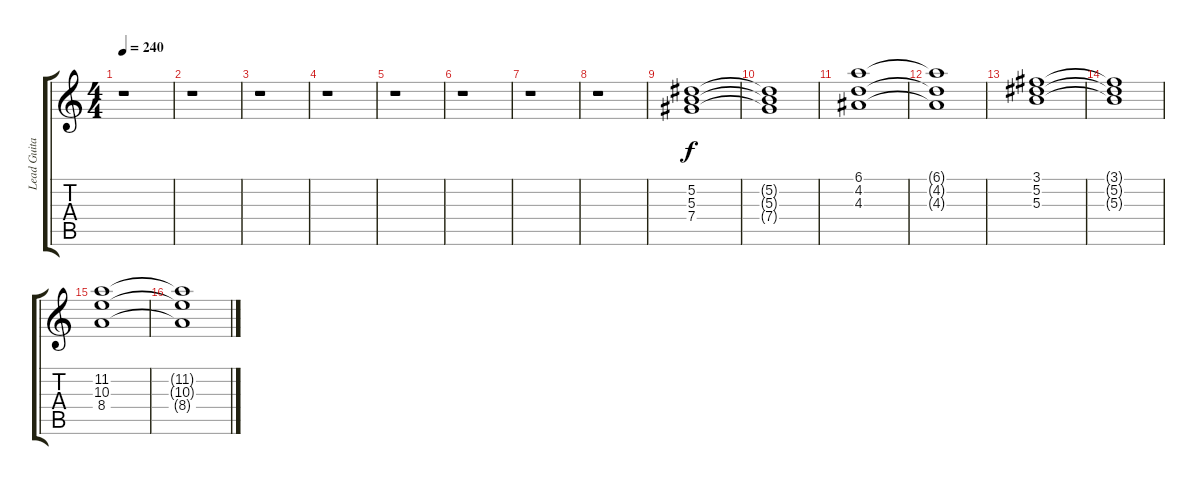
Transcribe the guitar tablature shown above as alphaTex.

\track ("Lead Guitar" "Lead Guita") {instrument overdrivenguitar}
\staff {score tabs}
\tuning (Eb4 Bb3 Gb3 Db3 Ab2 Eb2) {hide}
\ts (4 4)
\tempo 240
\clef g2
\ks c
r.1{dy f} |
r.1 |
r.1 |
r.1 |
r.1 |
r.1 |
r.1 |
r.1 |
(5.2 5.3 7.4).1 |
(5.2{t} 5.3{t} 7.4{t}).1 |
(6.1 4.2 4.3).1 |
(6.1{t} 4.2{t} 4.3{t}).1 |
(3.1 5.2 5.3).1 |
(3.1{t} 5.2{t} 5.3{t}).1 |
(11.2 10.3 8.4).1 |
(11.2{t} 10.3{t} 8.4{t}).1
